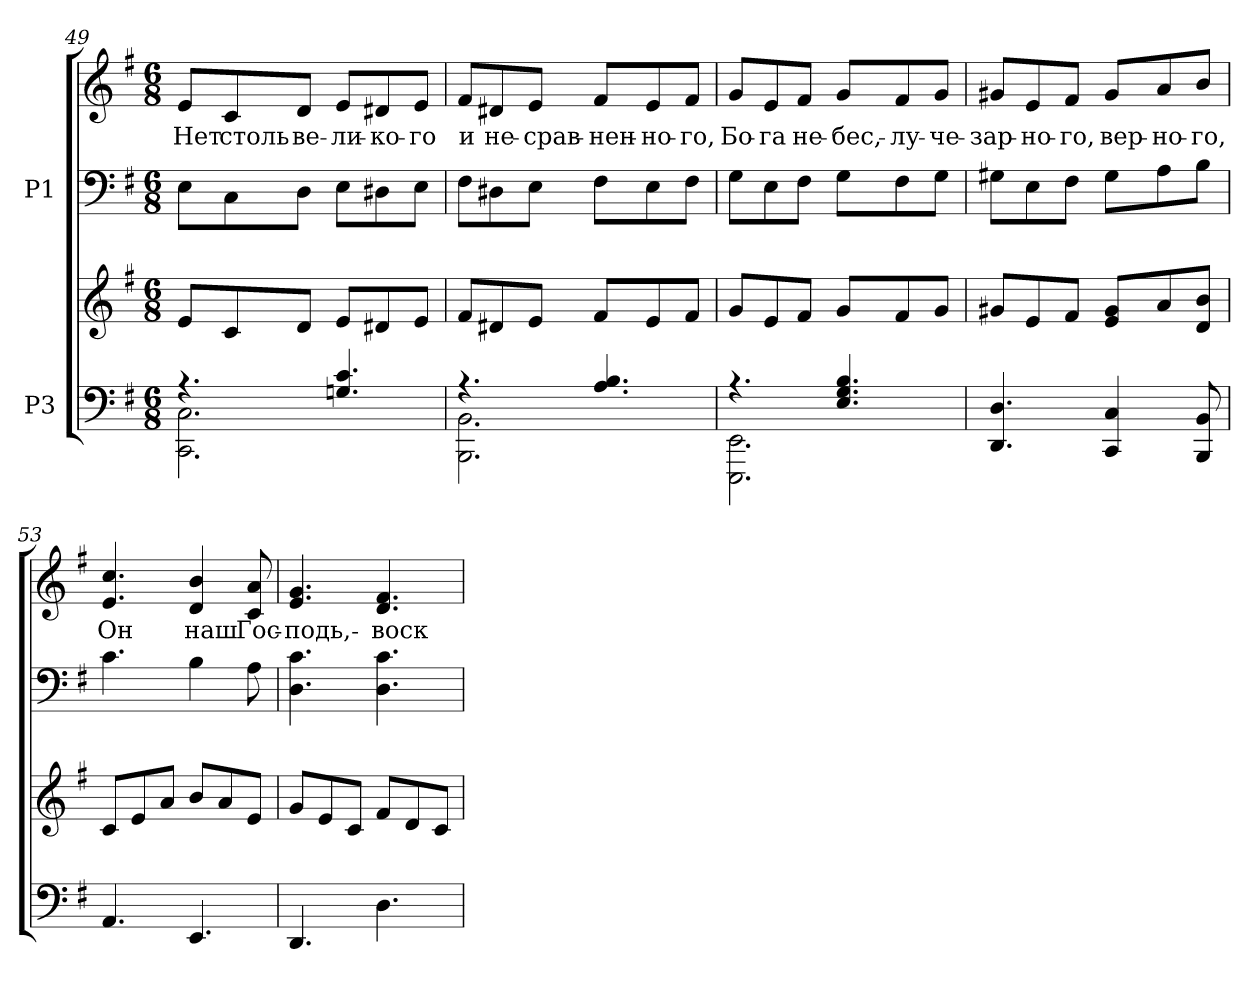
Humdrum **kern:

**kern	**kern	**kern	**kern	**text
*part2	*part2	*part1	*part1	*part1
*staff4	*staff3	*staff2	*staff1	*staff1
*I"P3	*	*I"P1	*	*
*clefF4	*clefG2	*clefF4	*clefG2	*
*k[f#]	*k[f#]	*k[f#]	*k[f#]	*
*G:	*G:	*G:	*G:	*
*M6/8	*M6/8	*M6/8	*M6/8	*
=49	=49	=49	=49	=49
*^	*	*	*	*
!	!	!	!	!	!LO:LY:b:color=#000000
4.r	2.CCi\ 2.Ci	8ei/L	8Ei\L	8ei/L	Нет
!	!	!	!	!	!LO:LY:b:color=#000000
.	.	8ci/	8Ci\	8ci/	столь
!	!	!	!	!	!LO:LY:b:color=#000000
.	.	8di/J	8Di\J	8di/J	ве-
!	!	!	!	!	!LO:LY:b:color=#000000
4.Gni/ 4.ci	.	8ei/L	8Ei\L	8ei/L	-ли-
!	!	!	!	!	!LO:LY:b:color=#000000
.	.	8d#Xi/	8D#Xi\	8d#Xi/	-ко-
!	!	!	!	!	!LO:LY:b:color=#000000
.	.	8ei/J	8Ei\J	8ei/J	-го
=50	=50	=50	=50	=50	=50
!	!	!	!	!	!LO:LY:b:color=#000000
4.r	2.BBBi\ 2.BBi	8f#i/L	8F#i\L	8f#i/L	и
!	!	!	!	!	!LO:LY:b:color=#000000
.	.	8d#Xi/	8D#Xi\	8d#Xi/	не-
!	!	!	!	!	!LO:LY:b:color=#000000
.	.	8ei/J	8Ei\J	8ei/J	-срав-
!	!	!	!	!	!LO:LY:b:color=#000000
4.Ai/ 4.Bi	.	8f#i/L	8F#i\L	8f#i/L	-нен-
!	!	!	!	!	!LO:LY:b:color=#000000
.	.	8ei/	8Ei\	8ei/	-но-
!	!	!	!	!	!LO:LY:b:color=#000000
.	.	8f#i/J	8F#i\J	8f#i/J	-го,
=51	=51	=51	=51	=51	=51
!	!	!	!	!	!LO:LY:b:color=#000000
4.r	2.EEEi\ 2.EEi	8gi/L	8Gi\L	8gi/L	Бо-
!	!	!	!	!	!LO:LY:b:color=#000000
.	.	8ei/	8Ei\	8ei/	-га
!	!	!	!	!	!LO:LY:b:color=#000000
.	.	8f#i/J	8F#i\J	8f#i/J	не-
!	!	!	!	!	!LO:LY:b:color=#000000
4.Ei/ 4.Gi 4.Bi	.	8gi/L	8Gi\L	8gi/L	-бес,-
!	!	!	!	!	!LO:LY:b:color=#000000
.	.	8f#i/	8F#i\	8f#i/	-лу-
!	!	!	!	!	!LO:LY:b:color=#000000
.	.	8gi/J	8Gi\J	8gi/J	-че-
*v	*v	*	*	*	*
=52	=52	=52	=52	=52
!	!	!	!	!LO:LY:b:color=#000000
4.DDi/ 4.Di	8g#Xi/L	8G#Xi\L	8g#Xi/L	-зар-
!	!	!	!	!LO:LY:b:color=#000000
.	8ei/	8Ei\	8ei/	-но-
!	!	!	!	!LO:LY:b:color=#000000
.	8f#i/J	8F#i\J	8f#i/J	-го,
!	!	!	!	!LO:LY:b:color=#000000
4CCi/ 4Ci	8ei/ 8g#iL	8G#i\L	8g#i/L	вер-
!	!	!	!	!LO:LY:b:color=#000000
.	8ai/	8Ai\	8ai/	-но-
!	!	!	!	!LO:LY:b:color=#000000
8BBBi/ 8BBi	8di/ 8biJ	8Bi\J	8bi/J	-го,
!!LO:LB:g=z
=53	=53	=53	=53	=53
!	!	!	!	!LO:LY:b:color=#000000
4.AAi/	8ci/L	4.ci\	4.ei/ 4.cci	Он
.	8ei/	.	.	.
.	8ai/J	.	.	.
!	!	!	!	!LO:LY:b:color=#000000
4.EEi/	8bi/L	4Bi\	4di/ 4bi	наш
.	8ai/	.	.	.
!	!	!	!	!LO:LY:b:color=#000000
.	8ei/J	8Ai\	8ci/ 8ai	Гос-
=54	=54	=54	=54	=54
!	!	!	!	!LO:LY:b:color=#000000
4.DDi/	8gi/L	4.Di\ 4.ci	4.ei/ 4.gi	-подь,-
.	8ei/	.	.	.
.	8ci/J	.	.	.
!	!	!	!	!LO:LY:b:color=#000000
4.Di\	8f#i/L	4.Di\ 4.ci	4.di/ 4.f#i	-воск-
.	8di/	.	.	.
.	8ci/J	.	.	.
=	=	=	=	=
*-	*-	*-	*-	*-
